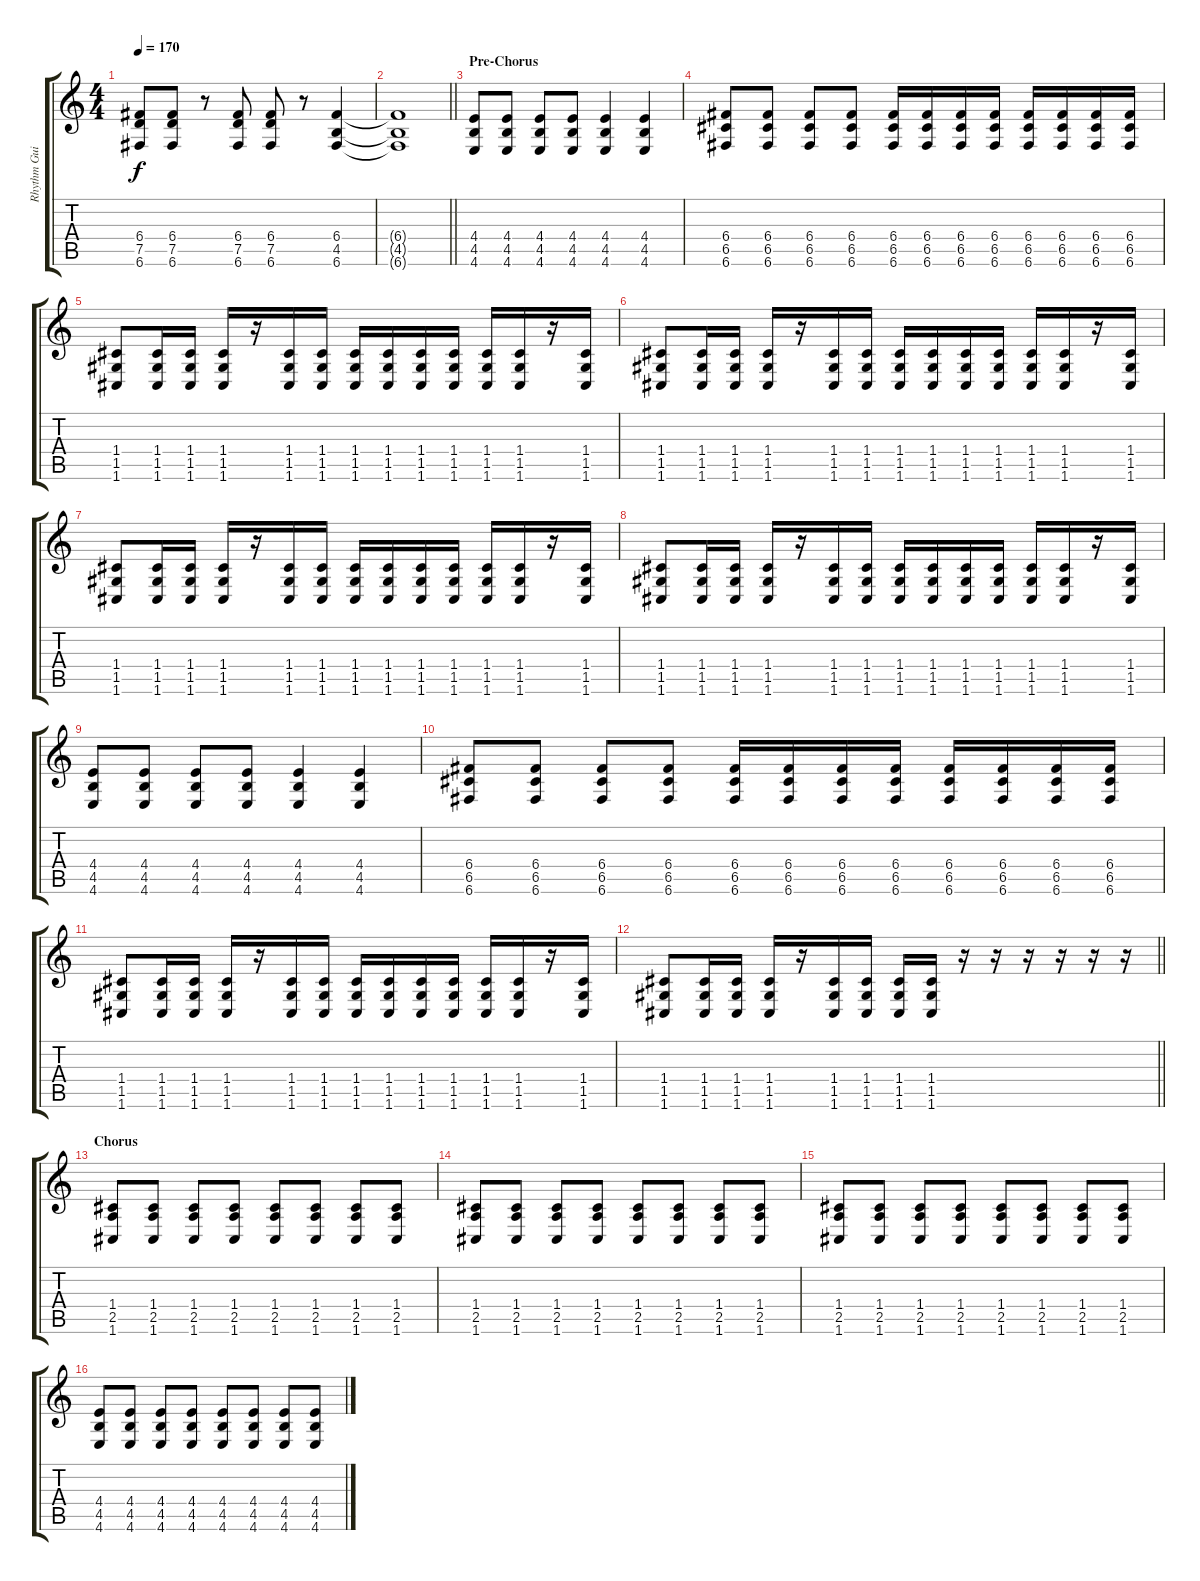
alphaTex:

\track ("Rhythm Guitar" "Rhythm Gui") {instrument distortionguitar}
\staff {score tabs}
\tuning (D4 A3 F3 C3 G2 C2) {hide}
\ts (4 4)
\tempo 170
\clef g2
\ks c
(6.4 7.5 6.6).8{dy f} (6.4 7.5 6.6).8 r.8 (6.4 7.5 6.6).8 (6.4 7.5 6.6).8 r.8 (6.4 4.5 6.6).4 |
\barLineRight lightlight
(6.4{t} 4.5{t} 6.6{t}).1 |
\section ("" "Pre-Chorus")
(4.4 4.5 4.6).8 (4.4 4.5 4.6).8 (4.4 4.5 4.6).8 (4.4 4.5 4.6).8 (4.4 4.5 4.6).4 (4.4 4.5 4.6).4 |
(6.4 6.5 6.6).8 (6.4 6.5 6.6).8 (6.4 6.5 6.6).8 (6.4 6.5 6.6).8 (6.4 6.5 6.6).16 (6.4 6.5 6.6).16 (6.4 6.5 6.6).16 (6.4 6.5 6.6).16 (6.4 6.5 6.6).16 (6.4 6.5 6.6).16 (6.4 6.5 6.6).16 (6.4 6.5 6.6).16 |
(1.4 1.5 1.6).8 (1.4 1.5 1.6).16 (1.4 1.5 1.6).16 (1.4 1.5 1.6).16 r.16 (1.4 1.5 1.6).16 (1.4 1.5 1.6).16 (1.4 1.5 1.6).16 (1.4 1.5 1.6).16 (1.4 1.5 1.6).16 (1.4 1.5 1.6).16 (1.4 1.5 1.6).16 (1.4 1.5 1.6).16 r.16 (1.4 1.5 1.6).16 |
(1.4 1.5 1.6).8 (1.4 1.5 1.6).16 (1.4 1.5 1.6).16 (1.4 1.5 1.6).16 r.16 (1.4 1.5 1.6).16 (1.4 1.5 1.6).16 (1.4 1.5 1.6).16 (1.4 1.5 1.6).16 (1.4 1.5 1.6).16 (1.4 1.5 1.6).16 (1.4 1.5 1.6).16 (1.4 1.5 1.6).16 r.16 (1.4 1.5 1.6).16 |
(1.4 1.5 1.6).8 (1.4 1.5 1.6).16 (1.4 1.5 1.6).16 (1.4 1.5 1.6).16 r.16 (1.4 1.5 1.6).16 (1.4 1.5 1.6).16 (1.4 1.5 1.6).16 (1.4 1.5 1.6).16 (1.4 1.5 1.6).16 (1.4 1.5 1.6).16 (1.4 1.5 1.6).16 (1.4 1.5 1.6).16 r.16 (1.4 1.5 1.6).16 |
(1.4 1.5 1.6).8 (1.4 1.5 1.6).16 (1.4 1.5 1.6).16 (1.4 1.5 1.6).16 r.16 (1.4 1.5 1.6).16 (1.4 1.5 1.6).16 (1.4 1.5 1.6).16 (1.4 1.5 1.6).16 (1.4 1.5 1.6).16 (1.4 1.5 1.6).16 (1.4 1.5 1.6).16 (1.4 1.5 1.6).16 r.16 (1.4 1.5 1.6).16 |
(4.4 4.5 4.6).8 (4.4 4.5 4.6).8 (4.4 4.5 4.6).8 (4.4 4.5 4.6).8 (4.4 4.5 4.6).4 (4.4 4.5 4.6).4 |
(6.4 6.5 6.6).8 (6.4 6.5 6.6).8 (6.4 6.5 6.6).8 (6.4 6.5 6.6).8 (6.4 6.5 6.6).16 (6.4 6.5 6.6).16 (6.4 6.5 6.6).16 (6.4 6.5 6.6).16 (6.4 6.5 6.6).16 (6.4 6.5 6.6).16 (6.4 6.5 6.6).16 (6.4 6.5 6.6).16 |
(1.4 1.5 1.6).8 (1.4 1.5 1.6).16 (1.4 1.5 1.6).16 (1.4 1.5 1.6).16 r.16 (1.4 1.5 1.6).16 (1.4 1.5 1.6).16 (1.4 1.5 1.6).16 (1.4 1.5 1.6).16 (1.4 1.5 1.6).16 (1.4 1.5 1.6).16 (1.4 1.5 1.6).16 (1.4 1.5 1.6).16 r.16 (1.4 1.5 1.6).16 |
\barLineRight lightlight
(1.4 1.5 1.6).8 (1.4 1.5 1.6).16 (1.4 1.5 1.6).16 (1.4 1.5 1.6).16 r.16 (1.4 1.5 1.6).16 (1.4 1.5 1.6).16 (1.4 1.5 1.6).16 (1.4 1.5 1.6).16 r.16 r.16 r.16 r.16 r.16 r.16 |
\section ("" "Chorus")
(1.4 2.5 1.6).8 (1.4 2.5 1.6).8 (1.4 2.5 1.6).8 (1.4 2.5 1.6).8 (1.4 2.5 1.6).8 (1.4 2.5 1.6).8 (1.4 2.5 1.6).8 (1.4 2.5 1.6).8 |
(1.4 2.5 1.6).8 (1.4 2.5 1.6).8 (1.4 2.5 1.6).8 (1.4 2.5 1.6).8 (1.4 2.5 1.6).8 (1.4 2.5 1.6).8 (1.4 2.5 1.6).8 (1.4 2.5 1.6).8 |
(1.4 2.5 1.6).8 (1.4 2.5 1.6).8 (1.4 2.5 1.6).8 (1.4 2.5 1.6).8 (1.4 2.5 1.6).8 (1.4 2.5 1.6).8 (1.4 2.5 1.6).8 (1.4 2.5 1.6).8 |
(4.4 4.5 4.6).8 (4.4 4.5 4.6).8 (4.4 4.5 4.6).8 (4.4 4.5 4.6).8 (4.4 4.5 4.6).8 (4.4 4.5 4.6).8 (4.4 4.5 4.6).8 (4.4 4.5 4.6).8
